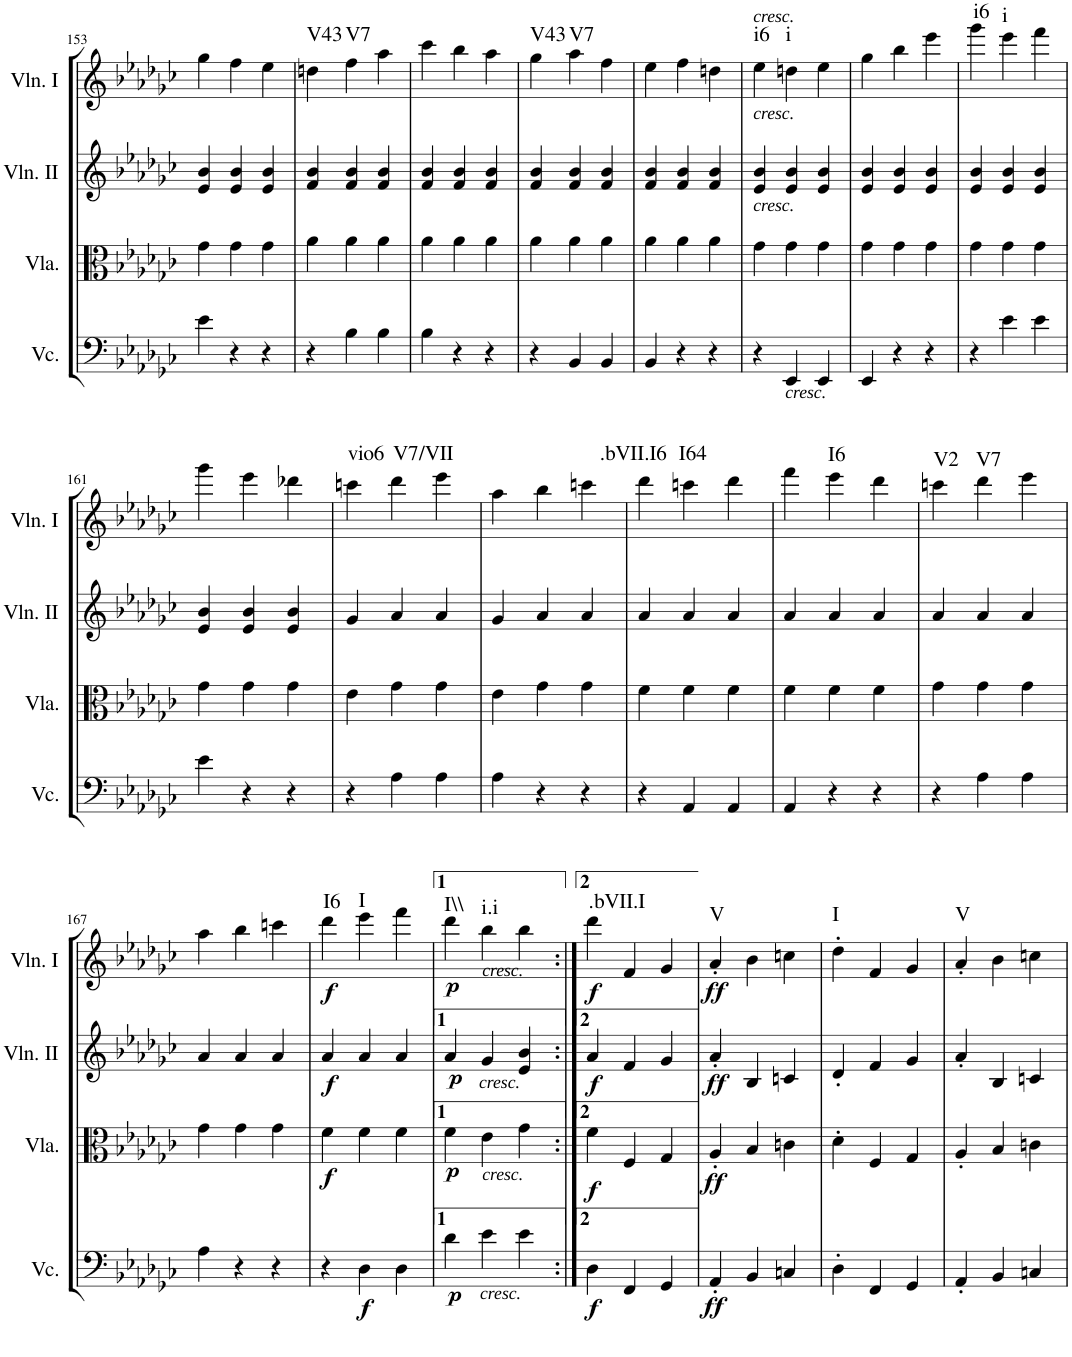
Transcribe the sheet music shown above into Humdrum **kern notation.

**kern	**dynam	**kern	**dynam	**kern	**dynam	**kern	**dynam	**harte
*part4	*part4	*part3	*part3	*part2	*part2	*part1	*part1	*part1
*staff4	*staff4	*staff3	*staff3	*staff2	*staff2	*staff1	*staff1	*
*I"Violoncello	*	*I"Viola	*	*I"Violin II	*	*I"Violin I	*	*
*I'Vc.	*	*I'Vla.	*	*I'Vln. II	*	*I'Vln. I	*	*
!!LO:PB:g=z
*clefF4	*	*clefC3	*	*clefG2	*	*clefG2	*	*
*k[b-e-a-d-g-c-]	*	*k[b-e-a-d-g-c-]	*	*k[b-e-a-d-g-c-]	*	*k[b-e-a-d-g-c-]	*	*
*e-:	*	*e-:	*	*e-:	*	*e-:	*	*
*M3/4	*	*M3/4	*	*M3/4	*	*M3/4	*	*
=153	=153	=153	=153	=153	=153	=153	=153	=153
4e-\	.	4g-\	.	4e-/ 4b-/	.	4gg-\	.	.
4r	.	4g-\	.	4e-/ 4b-/	.	4ff\	.	.
4r	.	4g-\	.	4e-/ 4b-/	.	4ee-\	.	.
=154	=154	=154	=154	=154	=154	=154	=154	=154
!	!	!	!	!	!	!	!	!LO:H:kt=V43
4r	.	4a-\	.	4f/ 4b-/	.	4ddn\	.	N
!	!	!	!	!	!	!	!	!LO:H:kt=V7
4B-\	.	4a-\	.	4f/ 4b-/	.	4ff\	.	N
4B-\	.	4a-\	.	4f/ 4b-/	.	4aa-\	.	.
=155	=155	=155	=155	=155	=155	=155	=155	=155
4B-\	.	4a-\	.	4f/ 4b-/	.	4ccc-\	.	.
4r	.	4a-\	.	4f/ 4b-/	.	4bb-\	.	.
4r	.	4a-\	.	4f/ 4b-/	.	4aa-\	.	.
=156	=156	=156	=156	=156	=156	=156	=156	=156
!	!	!	!	!	!	!	!	!LO:H:kt=V43
4r	.	4a-\	.	4f/ 4b-/	.	4gg-\	.	N
!	!	!	!	!	!	!	!	!LO:H:kt=V7
4BB-/	.	4a-\	.	4f/ 4b-/	.	4aa-\	.	N
4BB-/	.	4a-\	.	4f/ 4b-/	.	4ff\	.	.
=157	=157	=157	=157	=157	=157	=157	=157	=157
4BB-/	.	4a-\	.	4f/ 4b-/	.	4ee-\	.	.
4r	.	4a-\	.	4f/ 4b-/	.	4ff\	.	.
4r	.	4a-\	.	4f/ 4b-/	.	4ddn\	.	.
=158	=158	=158	=158	=158	=158	=158	=158	=158
!	!	!	!	!	!	!LO:TX:a:i:t=cresc.	!	!
!	!	!	!	!LO:TX:a:i:t=cresc.	!	!	!	!
!	!	!LO:TX:a:i:t=cresc.	!	!	!	!	!	!LO:H:kt=i6
4r	.	4g-\	.	4e-/ 4b-/	.	4ee-\	.	N
!LO:TX:b:i:t=cresc.	!	!	!	!	!	!	!	!LO:H:kt=i
4EE-/	.	4g-\	.	4e-/ 4b-/	.	4ddn\	.	N
4EE-/	.	4g-\	.	4e-/ 4b-/	.	4ee-\	.	.
=159	=159	=159	=159	=159	=159	=159	=159	=159
4EE-/	.	4g-\	.	4e-/ 4b-/	.	4gg-\	.	.
4r	.	4g-\	.	4e-/ 4b-/	.	4bb-\	.	.
4r	.	4g-\	.	4e-/ 4b-/	.	4eee-\	.	.
=160	=160	=160	=160	=160	=160	=160	=160	=160
!	!	!	!	!	!	!	!	!LO:H:kt=i6
4r	.	4g-\	.	4e-/ 4b-/	.	4ggg-\	.	N
!	!	!	!	!	!	!	!	!LO:H:kt=i
4e-\	.	4g-\	.	4e-/ 4b-/	.	4eee-\	.	N
4e-\	.	4g-\	.	4e-/ 4b-/	.	4fff\	.	.
!!LO:LB:g=z
=161	=161	=161	=161	=161	=161	=161	=161	=161
4e-\	.	4g-\	.	4e-/ 4b-/	.	4ggg-\	.	.
4r	.	4g-\	.	4e-/ 4b-/	.	4eee-\	.	.
4r	.	4g-\	.	4e-/ 4b-/	.	4ddd-X\	.	.
=162	=162	=162	=162	=162	=162	=162	=162	=162
!	!	!	!	!	!	!	!	!LO:H:kt=vio6
4r	.	4e-\	.	4g-/	.	4cccn\	.	N
!	!	!	!	!	!	!	!	!LO:H:kt=V7/VII
4A-\	.	4g-\	.	4a-/	.	4ddd-\	.	N
4A-\	.	4g-\	.	4a-/	.	4eee-\	.	.
=163	=163	=163	=163	=163	=163	=163	=163	=163
4A-\	.	4e-\	.	4g-/	.	4aa-\	.	.
4r	.	4g-\	.	4a-/	.	4bb-\	.	.
4r	.	4g-\	.	4a-/	.	4cccn\	.	.
=164	=164	=164	=164	=164	=164	=164	=164	=164
!	!	!	!	!	!	!	!	!LO:H:kt=.bVII.I6
4r	.	4f\	.	4a-/	.	4ddd-\	.	N
!	!	!	!	!	!	!	!	!LO:H:kt=I64
4AA-/	.	4f\	.	4a-/	.	4cccn\	.	N
4AA-/	.	4f\	.	4a-/	.	4ddd-\	.	.
=165	=165	=165	=165	=165	=165	=165	=165	=165
4AA-/	.	4f\	.	4a-/	.	4fff\	.	.
!	!	!	!	!	!	!	!	!LO:H:kt=I6
4r	.	4f\	.	4a-/	.	4eee-\	.	N
4r	.	4f\	.	4a-/	.	4ddd-\	.	.
=166	=166	=166	=166	=166	=166	=166	=166	=166
!	!	!	!	!	!	!	!	!LO:H:kt=V2
4r	.	4g-\	.	4a-/	.	4cccn\	.	N
!	!	!	!	!	!	!	!	!LO:H:kt=V7
4A-\	.	4g-\	.	4a-/	.	4ddd-\	.	N
4A-\	.	4g-\	.	4a-/	.	4eee-\	.	.
!!LO:LB:g=z
=167	=167	=167	=167	=167	=167	=167	=167	=167
4A-\	.	4g-\	.	4a-/	.	4aa-\	.	.
4r	.	4g-\	.	4a-/	.	4bb-\	.	.
4r	.	4g-\	.	4a-/	.	4cccn\	.	.
=168	=168	=168	=168	=168	=168	=168	=168	=168
!	!	!	!LO:DY:b	!	!LO:DY:b	!	!LO:DY:b	!LO:H:kt=I6
4r	.	4f\	f	4a-/	f	4ddd-\	f	N
!	!LO:DY:b	!	!	!	!	!	!	!LO:H:kt=I
4D-\	f	4f\	.	4a-/	.	4eee-\	.	N
4D-\	.	4f\	.	4a-/	.	4fff\	.	.
=169	=169	=169	=169	=169	=169	=169	=169	=169
!	!LO:DY:b	!	!LO:DY:b	!	!LO:DY:b	!	!LO:DY:b	!LO:H:kt=I\\
4d-\	p	4f\	p	4a-/	p	4ddd-\	p	N
!	!	!	!	!	!	!LO:TX:a:i:t=cresc.	!	!
!	!	!	!	!LO:TX:b:i:t=cresc.	!	!	!	!
!	!	!LO:TX:b:i:t=cresc.	!	!	!	!	!	!
!LO:TX:b:i:t=cresc.	!	!	!	!	!	!	!	!LO:H:kt=i.i
4e-\	.	4e-\	.	4g-/	.	4bb-\	.	N
4e-\	.	4g-\	.	4e-/ 4b-/	.	4bb-\	.	.
=170:|!	=170:|!	=170:|!	=170:|!	=170:|!	=170:|!	=170:|!	=170:|!	=170:|!
!	!LO:DY:b	!	!LO:DY:b	!	!LO:DY:b	!	!LO:DY:b	!LO:H:kt=.bVII.I
4D-\	f	4f\	f	4a-/	f	4ddd-\	f	N
4FF/	.	4F/	.	4f/	.	4f/	.	.
4GG-/	.	4G-/	.	4g-/	.	4g-/	.	.
=171	=171	=171	=171	=171	=171	=171	=171	=171
!	!LO:DY:b	!	!LO:DY:b	!	!LO:DY:b	!	!LO:DY:b	!LO:H:kt=V
4AA-'/	ff	4A-'/	ff	4a-'/	ff	4a-'/	ff	N
4BB-/	.	4B-/	.	4B-/	.	4b-\	.	.
4Cn/	.	4cn\	.	4cn/	.	4ccn\	.	.
=172	=172	=172	=172	=172	=172	=172	=172	=172
!	!	!	!	!	!	!	!	!LO:H:kt=I
4D-'\	.	4d-'\	.	4d-'/	.	4dd-'\	.	N
4FF/	.	4F/	.	4f/	.	4f/	.	.
4GG-/	.	4G-/	.	4g-/	.	4g-/	.	.
=173	=173	=173	=173	=173	=173	=173	=173	=173
!	!	!	!	!	!	!	!	!LO:H:kt=V
4AA-'/	.	4A-'/	.	4a-'/	.	4a-'/	.	N
4BB-/	.	4B-/	.	4B-/	.	4b-\	.	.
4Cn/	.	4cn\	.	4cn/	.	4ccn\	.	.
=	=	=	=	=	=	=	=	=
*-	*-	*-	*-	*-	*-	*-	*-	*-
